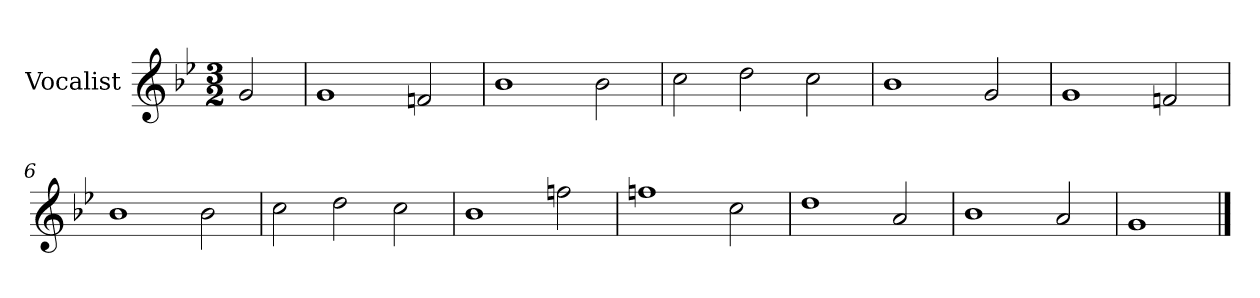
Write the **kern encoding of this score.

**kern
*part1
*staff1
*I"Vocalist
*k[b-e-]
*g:
*M3/2
=
2g
=1
1g
2fn
=2
1b-
2b-
=3
2cc
2dd
2cc
=4
1b-
2g
=5
1g
2fn
=6
1b-
2b-
=7
2cc
2dd
2cc
=8
1b-
2ffn
=9
1ffn
2cc
=10
1dd
2a
=11
1b-
2a
=12
1g
==
*-
